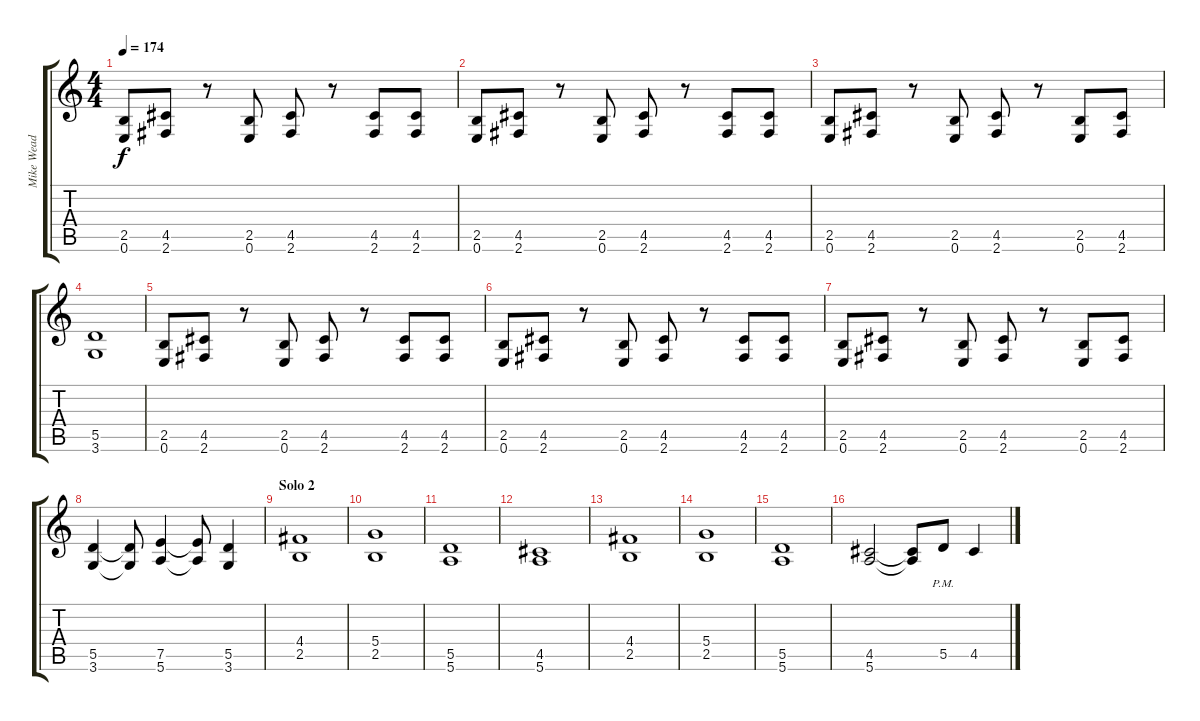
\track ("Mike Wead" "Mike Wead") {instrument distortionguitar}
\staff {score tabs}
\tuning (E4 B3 G3 D3 A2 E2) {hide}
\ts (4 4)
\tempo 174
\clef g2
\ks c
(2.5 0.6).8{dy f} (4.5 2.6).8 r.8 (2.5 0.6).8 (4.5 2.6).8 r.8 (4.5 2.6).8 (4.5 2.6).8 |
(2.5 0.6).8 (4.5 2.6).8 r.8 (2.5 0.6).8 (4.5 2.6).8 r.8 (4.5 2.6).8 (4.5 2.6).8 |
(2.5 0.6).8 (4.5 2.6).8 r.8 (2.5 0.6).8 (4.5 2.6).8 r.8 (2.5 0.6).8 (4.5 2.6).8 |
(5.5 3.6).1 |
(2.5 0.6).8 (4.5 2.6).8 r.8 (2.5 0.6).8 (4.5 2.6).8 r.8 (4.5 2.6).8 (4.5 2.6).8 |
(2.5 0.6).8 (4.5 2.6).8 r.8 (2.5 0.6).8 (4.5 2.6).8 r.8 (4.5 2.6).8 (4.5 2.6).8 |
(2.5 0.6).8 (4.5 2.6).8 r.8 (2.5 0.6).8 (4.5 2.6).8 r.8 (2.5 0.6).8 (4.5 2.6).8 |
(5.5 3.6).4 (5.5{t} 3.6{t}).8 (7.5 5.6).4 (7.5{t} 5.6{t}).8 (5.5 3.6).4 |
\section ("" "Solo 2")
(4.4 2.5).1 |
(5.4 2.5).1 |
(5.5 5.6).1 |
(4.5 5.6).1 |
(4.4 2.5).1 |
(5.4 2.5).1 |
(5.5 5.6).1 |
(4.5 5.6).2 (4.5{t} 5.6{t}).8 5.5{pm}.8 4.5.4
